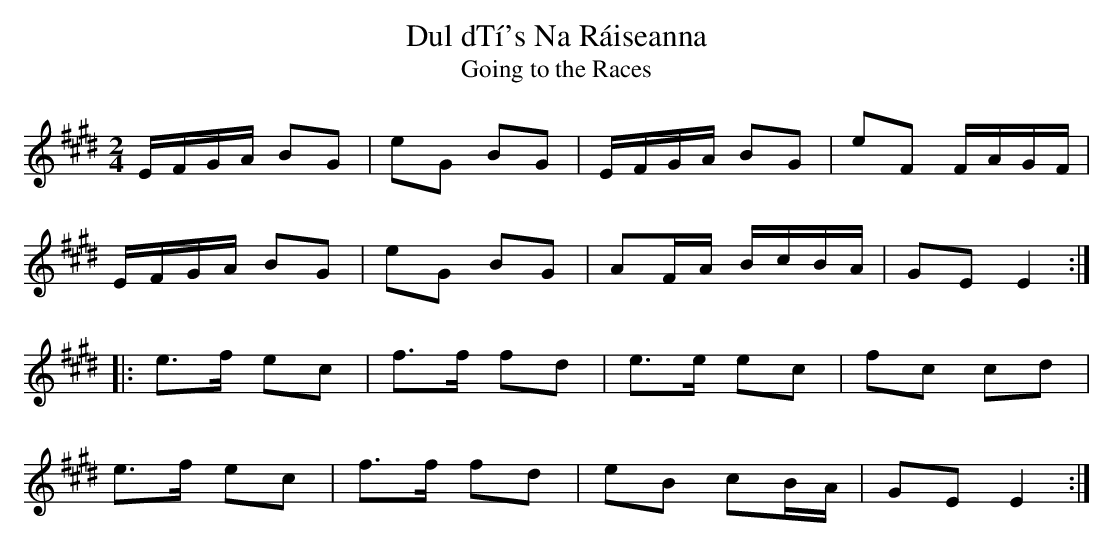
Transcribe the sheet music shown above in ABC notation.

X:1
T:Dul dTí's Na Ráiseanna
T:Going to the Races
M:2/4
L:1/8
K:E
E/F/G/A/ BG|eG BG|E/F/G/A/ BG|eF F/A/G/F/|
E/F/G/A/ BG|eG BG|AF/A/ B/c/B/A/|GE E2:|
|:e>f ec|f>f fd|e>e ec|fc cd|
e>f ec|f>f fd|eB cB/A/|GE E2:|
